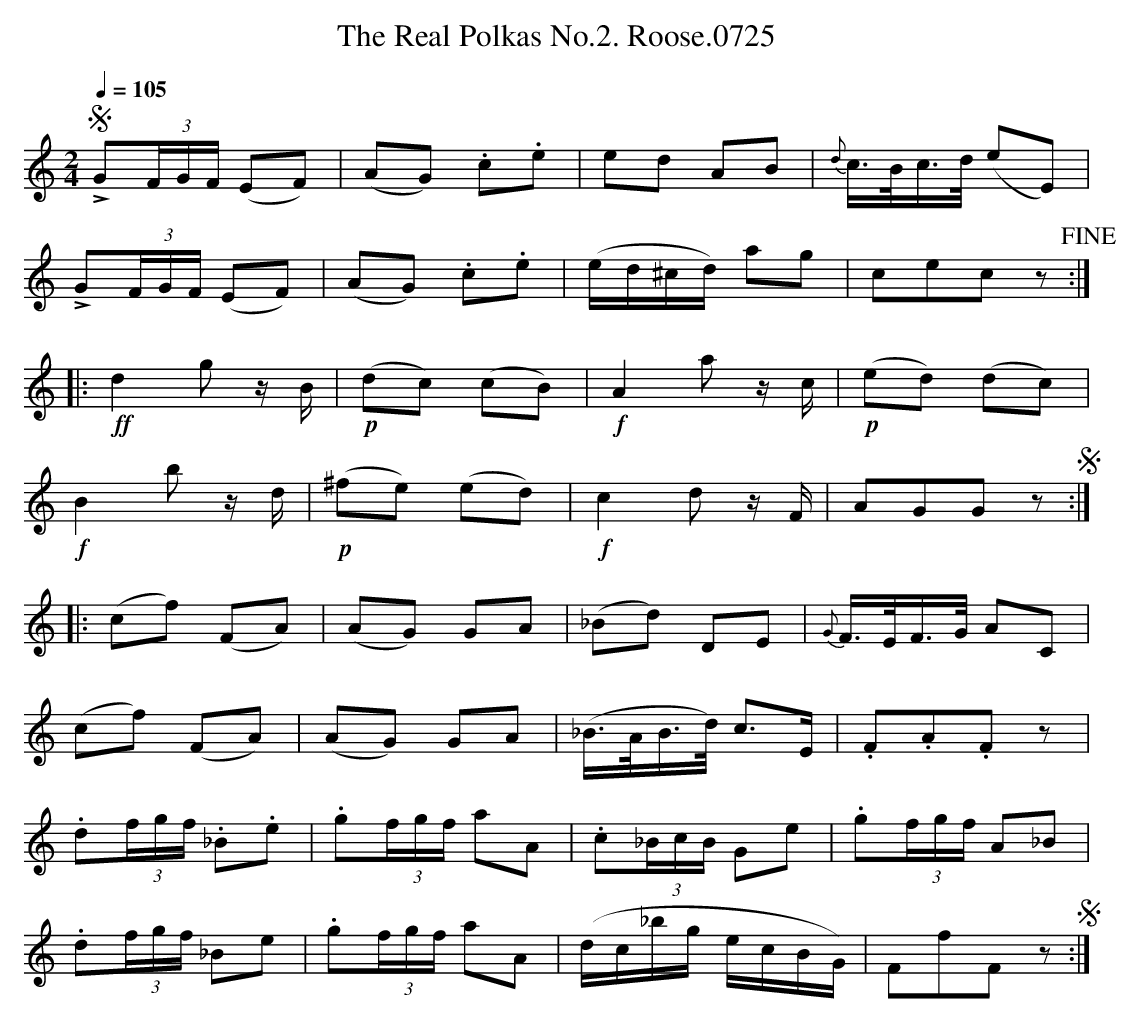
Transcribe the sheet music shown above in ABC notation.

X:1
T:Real Polkas No.2. Roose.0725, The
M:2/4
L:1/8
Q:1/4=105
K:C
S !>!G(3F/G/F/ (EF) | (AG) .c.e | ed AB | {d}c/>B/c/>d/ (eE) |
!>!G(3F/G/F/ (EF) | (AG) .c.e | (e/d/^c/d/) ag | cecz!fine! :|
|:!ff! d2g z/B/ | !p!(dc) (cB) | !f! A2a z/c/ | !p!(ed) (dc) |
!f! B2b z/d/ | !p! (^fe) (ed) | !f!c2 d z/F/ | AGG z S :|
|: (cf) (FA) | (AG) GA | (_Bd) DE | {G}F/>E/F/>G/ AC |
(cf) (FA) | (AG) GA | (_B/>A/B/>d/) c>E | .F.A.F z |
.d(3f/g/f/ ._B.e | .g(3f/g/f/ aA | .c(3_B/c/B/ Ge | .g(3f/g/f/ A_B |
.d(3f/g/f/ _Be | .g(3f/g/f/ aA | (d/c/_b/g/ e/c/B/G/) | FfF z S :|
